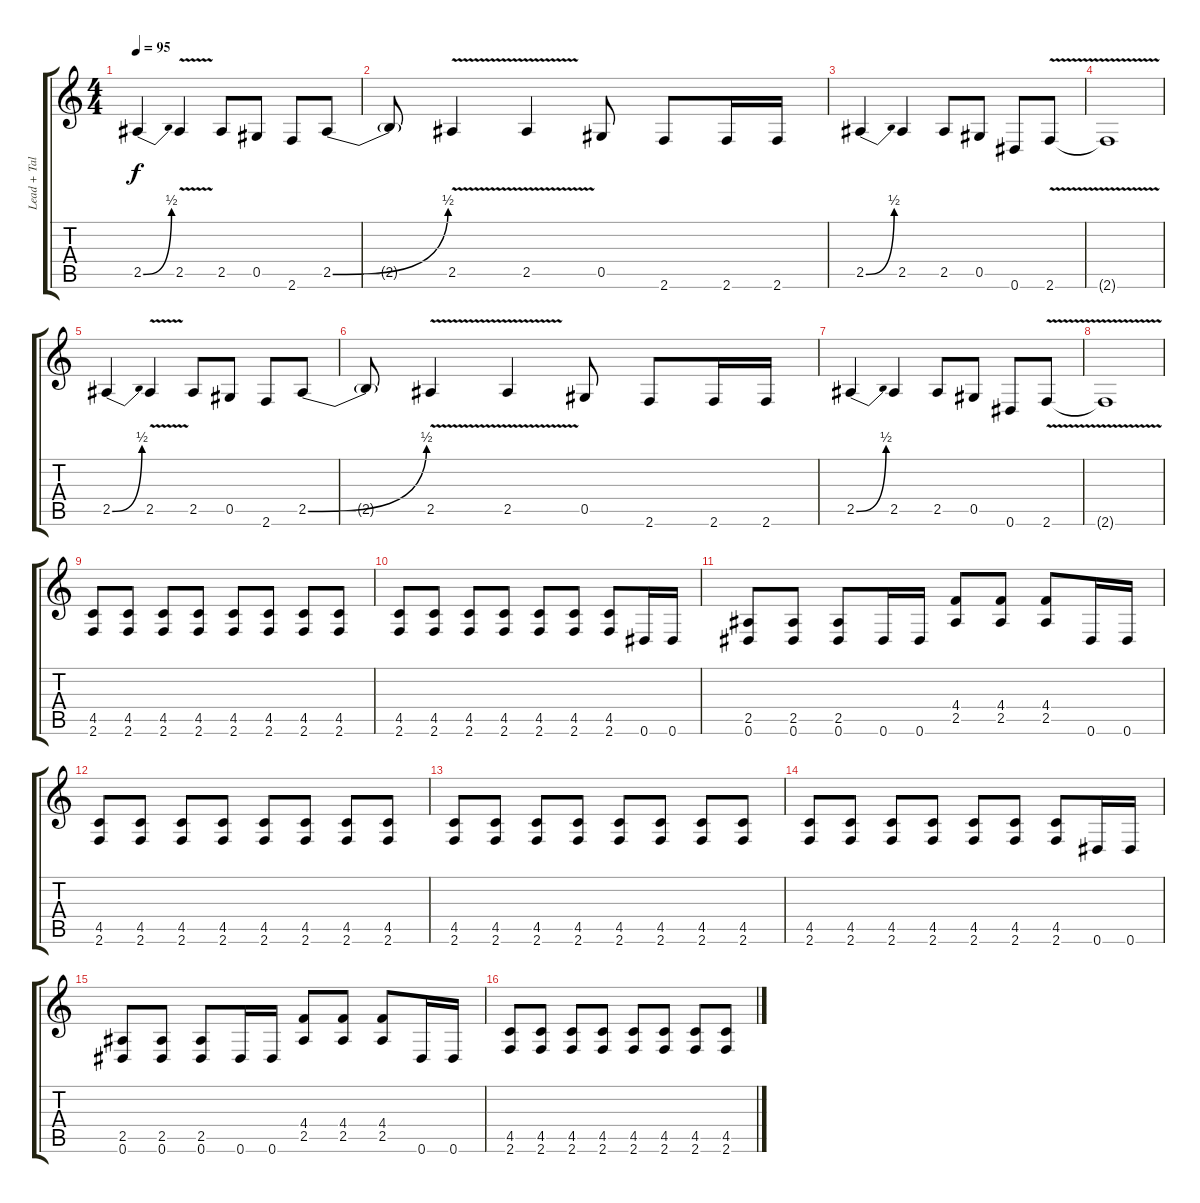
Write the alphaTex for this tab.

\track ("Lead + Talk Box" "Lead + Tal") {instrument distortionguitar}
\staff {score tabs}
\tuning (Eb4 Bb3 Gb3 Db3 Ab2 Eb2) {hide}
\ts (4 4)
\tempo 95
\clef g2
\ks c
2.5{be (bend 0 0 60 2)}.4{dy f} 2.5{v}.4 2.5.8 0.5.8 2.6.8 2.5{be (bend 0 0 60 2)}.8 |
2.5{t}.8 2.5{v}.4 2.5{v}.4 0.5.8 2.6.8 2.6.16 2.6.16 |
2.5{be (bend 0 0 60 2)}.4 2.5.4 2.5.8 0.5.8 0.6.8 2.6{v}.8 |
2.6{t}.1 |
2.5{be (bend 0 0 60 2)}.4 2.5{v}.4 2.5.8 0.5.8 2.6.8 2.5{be (bend 0 0 60 2)}.8 |
2.5{t}.8 2.5{v}.4 2.5{v}.4 0.5.8 2.6.8 2.6.16 2.6.16 |
2.5{be (bend 0 0 60 2)}.4 2.5.4 2.5.8 0.5.8 0.6.8 2.6{v}.8 |
2.6{t}.1 |
(4.5 2.6).8 (4.5 2.6).8 (4.5 2.6).8 (4.5 2.6).8 (4.5 2.6).8 (4.5 2.6).8 (4.5 2.6).8 (4.5 2.6).8 |
(4.5 2.6).8 (4.5 2.6).8 (4.5 2.6).8 (4.5 2.6).8 (4.5 2.6).8 (4.5 2.6).8 (4.5 2.6).8 0.6.16 0.6.16 |
(2.5 0.6).8 (2.5 0.6).8 (2.5 0.6).8 0.6.16 0.6.16 (4.4 2.5).8 (4.4 2.5).8 (4.4 2.5).8 0.6.16 0.6.16 |
(4.5 2.6).8 (4.5 2.6).8 (4.5 2.6).8 (4.5 2.6).8 (4.5 2.6).8 (4.5 2.6).8 (4.5 2.6).8 (4.5 2.6).8 |
(4.5 2.6).8 (4.5 2.6).8 (4.5 2.6).8 (4.5 2.6).8 (4.5 2.6).8 (4.5 2.6).8 (4.5 2.6).8 (4.5 2.6).8 |
(4.5 2.6).8 (4.5 2.6).8 (4.5 2.6).8 (4.5 2.6).8 (4.5 2.6).8 (4.5 2.6).8 (4.5 2.6).8 0.6.16 0.6.16 |
(2.5 0.6).8 (2.5 0.6).8 (2.5 0.6).8 0.6.16 0.6.16 (4.4 2.5).8 (4.4 2.5).8 (4.4 2.5).8 0.6.16 0.6.16 |
(4.5 2.6).8 (4.5 2.6).8 (4.5 2.6).8 (4.5 2.6).8 (4.5 2.6).8 (4.5 2.6).8 (4.5 2.6).8 (4.5 2.6).8
